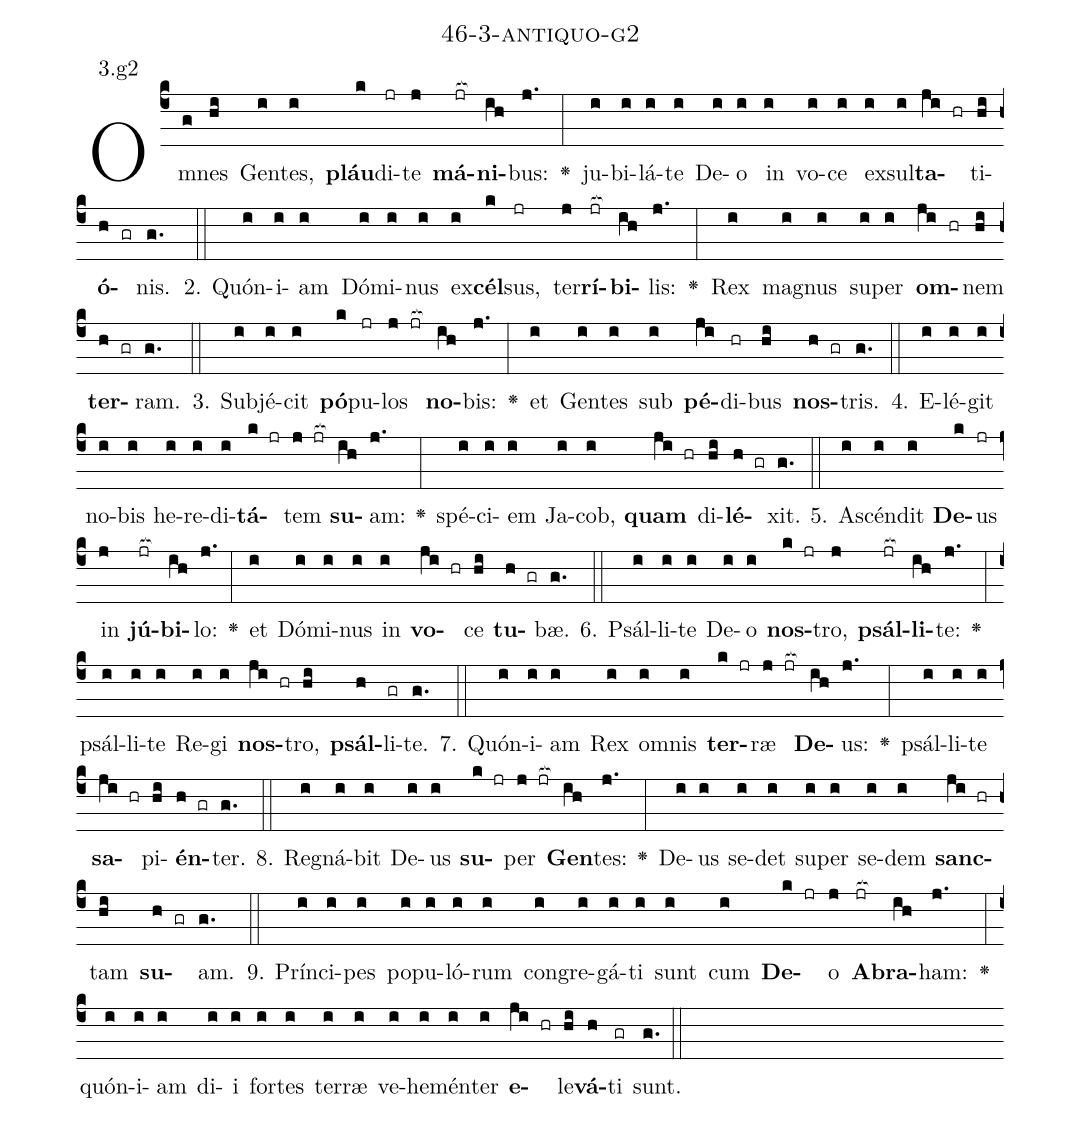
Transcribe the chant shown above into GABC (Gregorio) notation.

name: 46-3-antiquo-g2;
annotation: 3.g2;
%%
(c4)Om(g)nes(hi) Gen(i)tes,(i) <b>pláu</b>(k)di(jr)te(j) <b>má</b>(jr[ocb:1{])<b>ni</b>(ih[ocb:0}])bus:(j.) <v>\greheightstar</v>(:) ju(i)bi(i)lá(i)te(i) De(i)o(i) in(i) vo(i)ce(i) ex(i)sul(i)<b>ta</b>(ji hr)ti(hi)<b>ó</b>(h gr)nis.(g.) (::)
2. Quón(i)i(i)am(i) Dó(i)mi(i)nus(i) ex(i)<b>cél</b>(k)sus,(jr) ter(j)<b>rí</b>(jr[ocb:1{])<b>bi</b>(ih[ocb:0}])lis:(j.) <v>\greheightstar</v>(:) Rex(i) ma(i)gnus(i) su(i)per(i) <b>om</b>(ji hr)nem(hi) <b>ter</b>(h gr)ram.(g.) (::)
3. Sub(i)jé(i)cit(i) <b>pó</b>(k)pu(jr)los(j jr[ocb:1{]) <b>no</b>(ih[ocb:0}])bis:(j.) <v>\greheightstar</v>(:) et(i) Gen(i)tes(i) sub(i) <b>pé</b>(ji)di(hr)bus(hi) <b>nos</b>(h gr)tris.(g.) (::)
4. E(i)lé(i)git(i) no(i)bis(i) he(i)re(i)di(i)<b>tá</b>(k jr)tem(j jr[ocb:1{]) <b>su</b>(ih[ocb:0}])am:(j.) <v>\greheightstar</v>(:) spé(i)ci(i)em(i) Ja(i)cob,(i) <b>quam</b>(ji hr) di(hi)<b>lé</b>(h gr)xit.(g.) (::)
5. A(i)scén(i)dit(i) <b>De</b>(k)us(jr) in(j) <b>jú</b>(jr[ocb:1{])<b>bi</b>(ih[ocb:0}])lo:(j.) <v>\greheightstar</v>(:) et(i) Dó(i)mi(i)nus(i) in(i) <b>vo</b>(ji hr)ce(hi) <b>tu</b>(h gr)bæ.(g.) (::)
6. Psál(i)li(i)te(i) De(i)o(i) <b>nos</b>(k jr)tro,(j) <b>psál</b>(jr[ocb:1{])<b>li</b>(ih[ocb:0}])te:(j.) <v>\greheightstar</v>(:) psál(i)li(i)te(i) Re(i)gi(i) <b>nos</b>(ji hr)tro,(hi) <b>psál</b>(h)li(gr)te.(g.) (::)
7. Quón(i)i(i)am(i) Rex(i) om(i)nis(i) <b>ter</b>(k jr)ræ(j jr[ocb:1{]) <b>De</b>(ih[ocb:0}])us:(j.) <v>\greheightstar</v>(:) psál(i)li(i)te(i) <b>sa</b>(ji hr)pi(hi)<b>én</b>(h gr)ter.(g.) (::)
8. Re(i)gná(i)bit(i) De(i)us(i) <b>su</b>(k jr)per(j jr[ocb:1{]) <b>Gen</b>(ih[ocb:0}])tes:(j.) <v>\greheightstar</v>(:) De(i)us(i) se(i)det(i) su(i)per(i) se(i)dem(i) <b>sanc</b>(ji hr)tam(hi) <b>su</b>(h gr)am.(g.) (::)
9. Prín(i)ci(i)pes(i) po(i)pu(i)ló(i)rum(i) con(i)gre(i)gá(i)ti(i) sunt(i) cum(i) <b>De</b>(k jr)o(j) <b>A</b>(jr[ocb:1{])<b>bra</b>(ih[ocb:0}])ham:(j.) <v>\greheightstar</v>(:) quón(i)i(i)am(i) di(i)i(i) for(i)tes(i) ter(i)ræ(i) ve(i)he(i)mén(i)ter(i) <b>e</b>(ji hr)le(hi)<b>vá</b>(h)ti(gr) sunt.(g.) (::)
